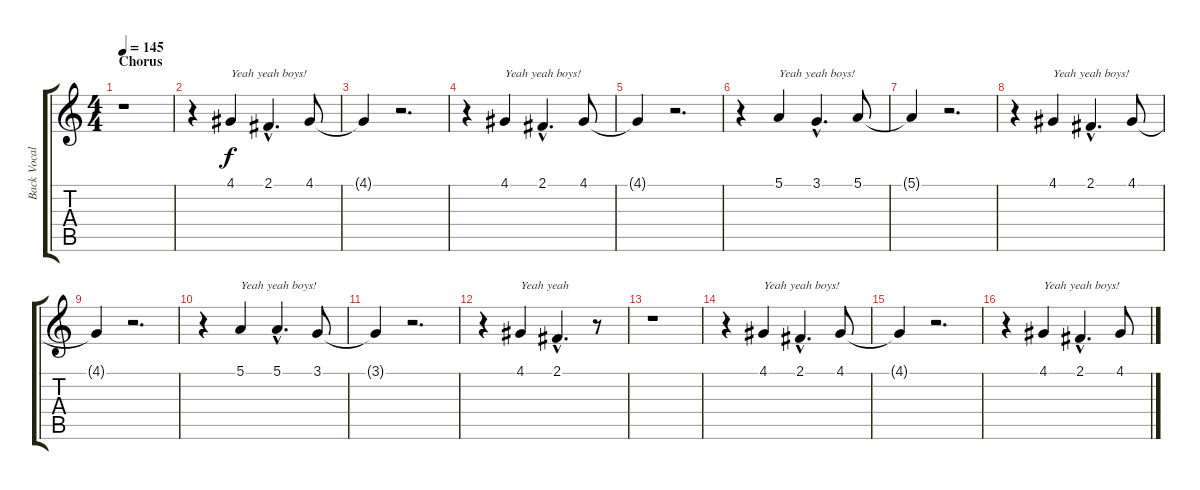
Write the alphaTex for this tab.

\track ("Back Vocals" "Back Vocal") {instrument lead1square}
\staff {score tabs}
\tuning (E4 B3 G3 D3 A2 E2) {hide}
\ts (4 4)
\section ("" "Chorus")
\tempo 145
\clef g2
\ks c
r.1{dy f} |
r.4 4.1.4{txt "Yeah yeah boys!"} 2.1{hac}.4{d} 4.1.8 |
4.1{t}.4 r.2{d} |
r.4 4.1.4{txt "Yeah yeah boys!"} 2.1{hac}.4{d} 4.1.8 |
4.1{t}.4 r.2{d} |
r.4 5.1.4{txt "Yeah yeah boys!"} 3.1{hac}.4{d} 5.1.8 |
5.1{t}.4 r.2{d} |
r.4 4.1.4{txt "Yeah yeah boys!"} 2.1{hac}.4{d} 4.1.8 |
4.1{t}.4 r.2{d} |
r.4 5.1.4{txt "Yeah yeah boys!"} 5.1{hac}.4{d} 3.1.8 |
3.1{t}.4 r.2{d} |
r.4 4.1.4{txt "Yeah yeah"} 2.1{hac}.4{d} r.8 |
r.1 |
r.4 4.1.4{txt "Yeah yeah boys!"} 2.1{hac}.4{d} 4.1.8 |
4.1{t}.4 r.2{d} |
r.4 4.1.4{txt "Yeah yeah boys!"} 2.1{hac}.4{d} 4.1.8
